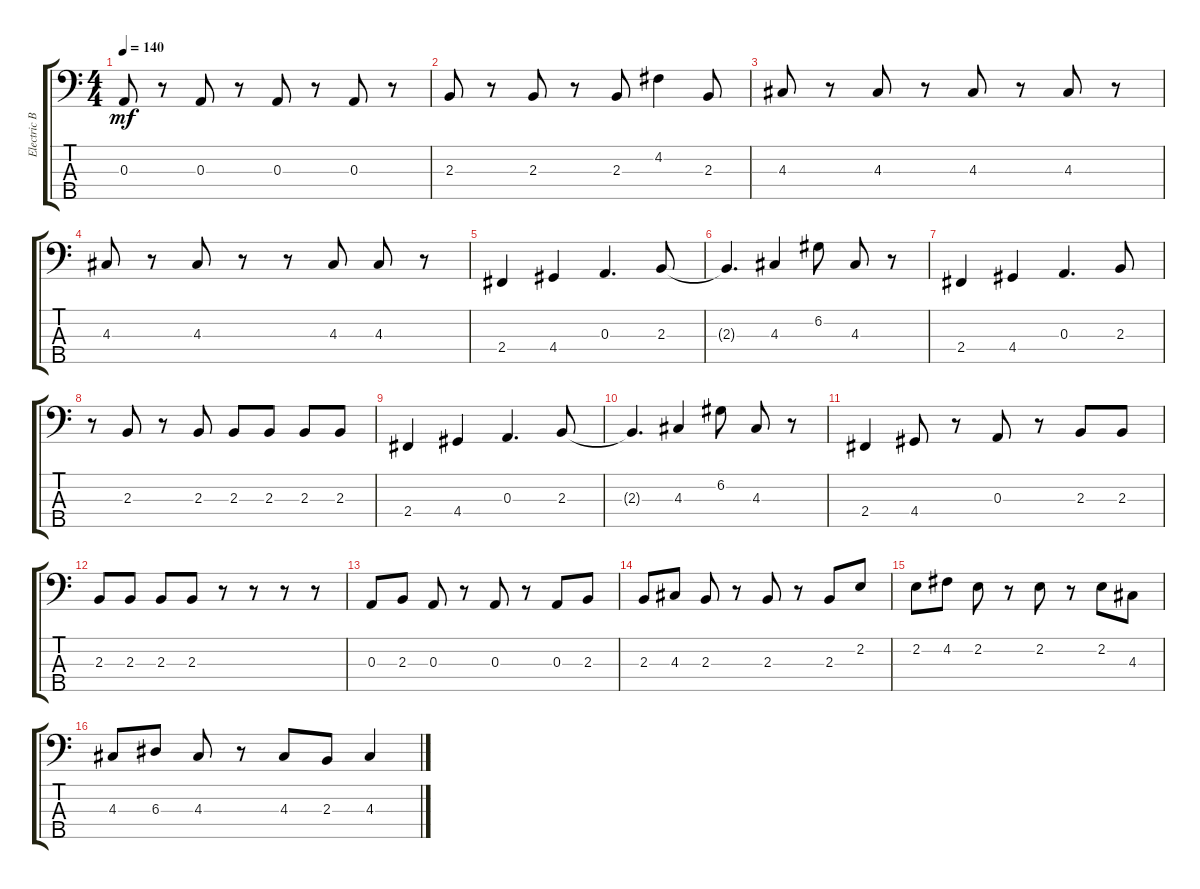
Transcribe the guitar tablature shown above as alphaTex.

\track ("Electric Bass" "Electric B") {instrument electricbassfinger}
\staff {score tabs}
\tuning (G2 D2 A1 E1 B0) {hide}
\ts (4 4)
\tempo 140
\clef f4
\ks c
0.3.8{dy mf} r.8 0.3.8 r.8 0.3.8 r.8 0.3.8 r.8 |
2.3.8 r.8 2.3.8 r.8 2.3.8 4.2.4 2.3.8 |
4.3.8 r.8 4.3.8 r.8 4.3.8 r.8 4.3.8 r.8 |
4.3.8 r.8 4.3.8 r.8 r.8 4.3.8 4.3.8 r.8 |
2.4.4 4.4.4 0.3.4{d} 2.3.8 |
2.3{t}.4{d} 4.3.4 6.2.8 4.3.8 r.8 |
2.4.4 4.4.4 0.3.4{d} 2.3.8 |
r.8 2.3.8 r.8 2.3.8 2.3.8 2.3.8 2.3.8 2.3.8 |
2.4.4 4.4.4 0.3.4{d} 2.3.8 |
2.3{t}.4{d} 4.3.4 6.2.8 4.3.8 r.8 |
2.4.4 4.4.8 r.8 0.3.8 r.8 2.3.8 2.3.8 |
2.3.8 2.3.8 2.3.8 2.3.8 r.8 r.8 r.8 r.8 |
0.3.8 2.3.8 0.3.8 r.8 0.3.8 r.8 0.3.8 2.3.8 |
2.3.8 4.3.8 2.3.8 r.8 2.3.8 r.8 2.3.8 2.2.8 |
2.2.8 4.2.8 2.2.8 r.8 2.2.8 r.8 2.2.8 4.3.8 |
4.3.8 6.3.8 4.3.8 r.8 4.3.8 2.3.8 4.3.4
